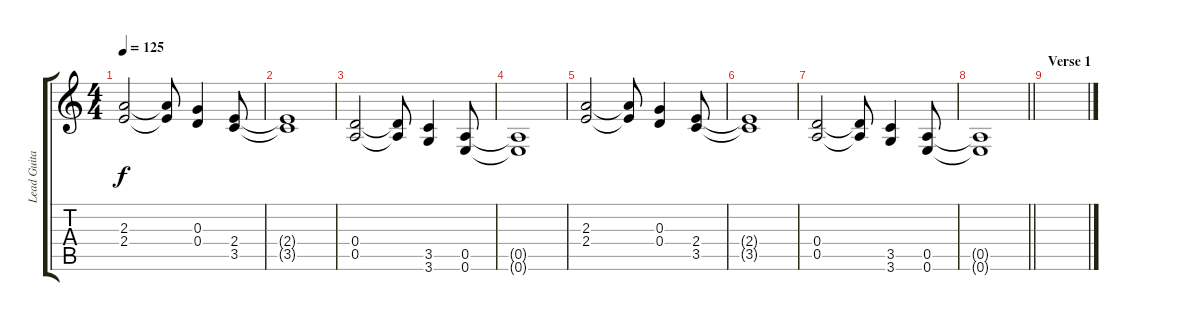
\track ("Lead Guitar 2" "Lead Guita") {instrument distortionguitar}
\staff {score tabs}
\tuning (E4 B3 G3 D3 A2 E2) {hide}
\ts (4 4)
\tempo 125
\clef g2
\ks c
(2.3 2.4).2{dy f instrument distortionguitar} (2.3{t} 2.4{t}).8 (0.3 0.4).4 (2.4 3.5).8 |
(2.4{t} 3.5{t}).1 |
(0.4 0.5).2 (0.4{t} 0.5{t}).8 (3.5 3.6).4 (0.5 0.6).8 |
(0.5{t} 0.6{t}).1 |
(2.3 2.4).2 (2.3{t} 2.4{t}).8 (0.3 0.4).4 (2.4 3.5).8 |
(2.4{t} 3.5{t}).1 |
(0.4 0.5).2 (0.4{t} 0.5{t}).8 (3.5 3.6).4 (0.5 0.6).8 |
\barLineRight lightlight
(0.5{t} 0.6{t}).1 |
\section ("" "Verse 1")
